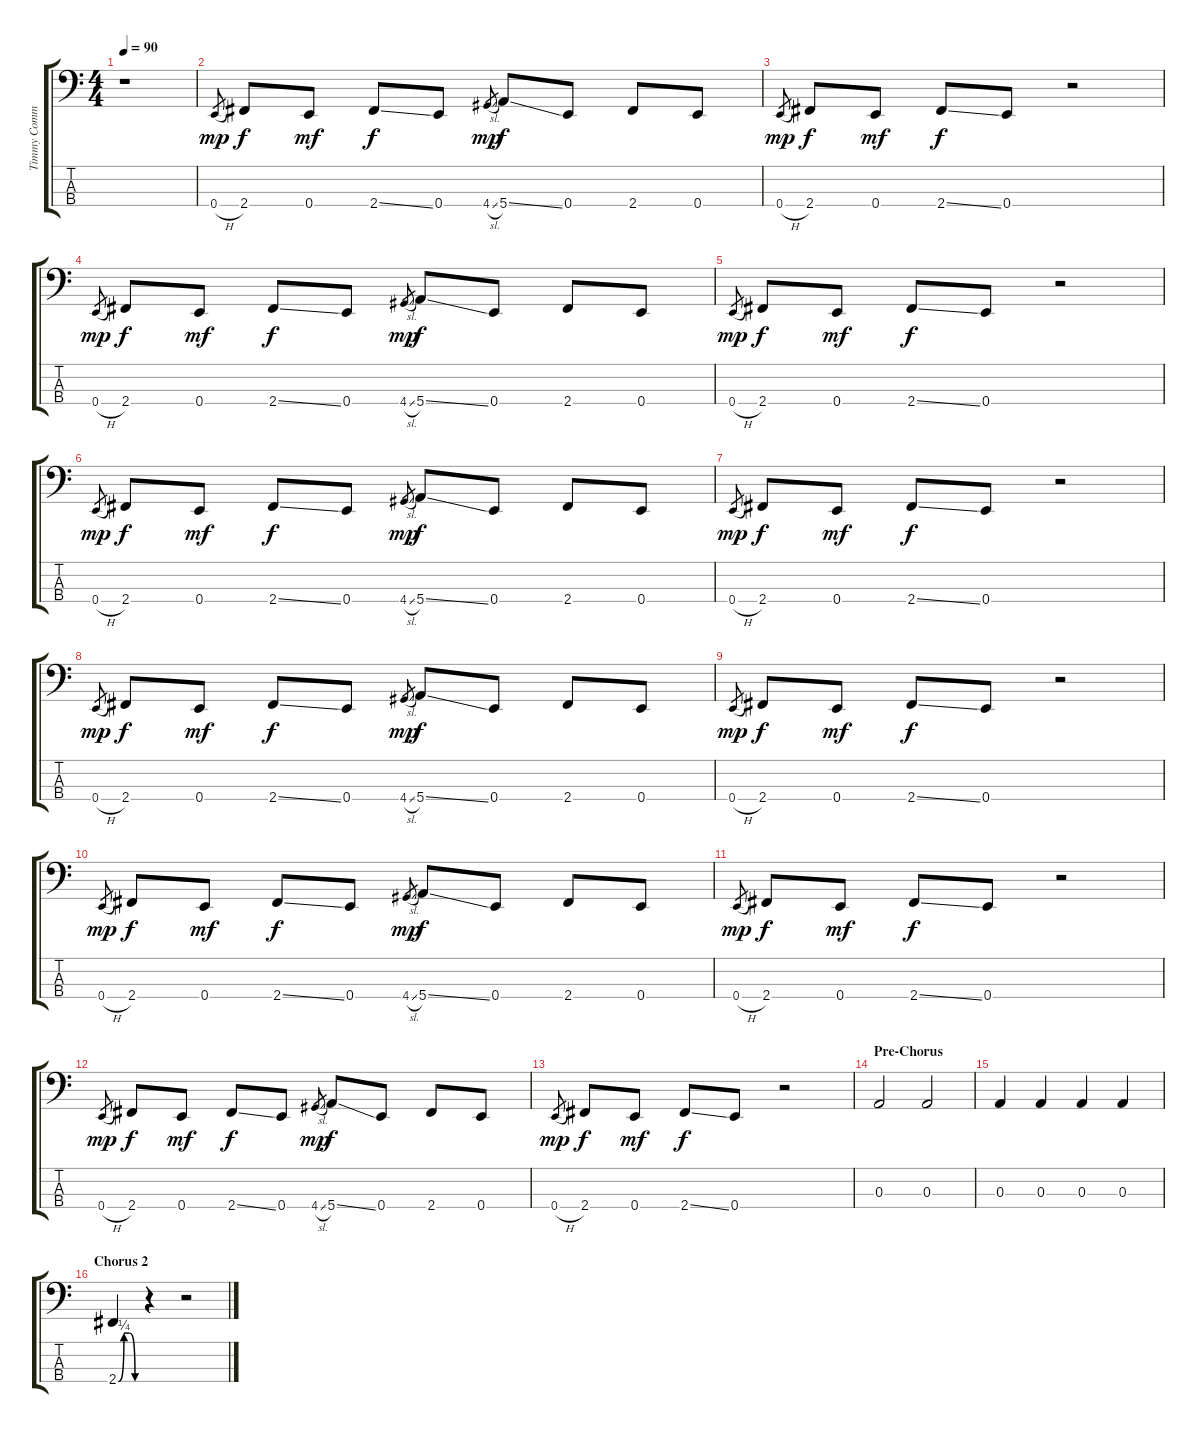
\track ("Timmy Commerford / Bass" "Timmy Comm") {instrument electricbassfinger}
\staff {score tabs}
\tuning (G2 D2 A1 E1) {hide}
\ts (4 4)
\tempo 90
\clef f4
\ks c
r.1{dy f} |
0.4{h}.8{gr dy mp} 2.4.8{dy f} 0.4.8{dy mf} 2.4{ss}.8{dy f} 0.4.8 4.4{sl}.8{gr dy mp} 5.4{ss}.8{dy f} 0.4.8 2.4.8 0.4.8 |
0.4{h}.8{gr dy mp} 2.4.8{dy f} 0.4.8{dy mf} 2.4{ss}.8{dy f} 0.4.8 r.2 |
0.4{h}.8{gr dy mp} 2.4.8{dy f} 0.4.8{dy mf} 2.4{ss}.8{dy f} 0.4.8 4.4{sl}.8{gr dy mp} 5.4{ss}.8{dy f} 0.4.8 2.4.8 0.4.8 |
0.4{h}.8{gr dy mp} 2.4.8{dy f} 0.4.8{dy mf} 2.4{ss}.8{dy f} 0.4.8 r.2 |
0.4{h}.8{gr dy mp} 2.4.8{dy f} 0.4.8{dy mf} 2.4{ss}.8{dy f} 0.4.8 4.4{sl}.8{gr dy mp} 5.4{ss}.8{dy f} 0.4.8 2.4.8 0.4.8 |
0.4{h}.8{gr dy mp} 2.4.8{dy f} 0.4.8{dy mf} 2.4{ss}.8{dy f} 0.4.8 r.2 |
0.4{h}.8{gr dy mp} 2.4.8{dy f} 0.4.8{dy mf} 2.4{ss}.8{dy f} 0.4.8 4.4{sl}.8{gr dy mp} 5.4{ss}.8{dy f} 0.4.8 2.4.8 0.4.8 |
0.4{h}.8{gr dy mp} 2.4.8{dy f} 0.4.8{dy mf} 2.4{ss}.8{dy f} 0.4.8 r.2 |
0.4{h}.8{gr dy mp} 2.4.8{dy f} 0.4.8{dy mf} 2.4{ss}.8{dy f} 0.4.8 4.4{sl}.8{gr dy mp} 5.4{ss}.8{dy f} 0.4.8 2.4.8 0.4.8 |
0.4{h}.8{gr dy mp} 2.4.8{dy f} 0.4.8{dy mf} 2.4{ss}.8{dy f} 0.4.8 r.2 |
0.4{h}.8{gr dy mp} 2.4.8{dy f} 0.4.8{dy mf} 2.4{ss}.8{dy f} 0.4.8 4.4{sl}.8{gr dy mp} 5.4{ss}.8{dy f} 0.4.8 2.4.8 0.4.8 |
0.4{h}.8{gr dy mp} 2.4.8{dy f} 0.4.8{dy mf} 2.4{ss}.8{dy f} 0.4.8 r.2 |
\section ("" "Pre-Chorus")
0.3.2 0.3.2 |
0.3.4 0.3.4 0.3.4 0.3.4 |
\section ("" "Chorus 2")
2.4{be (custom 0 0 15 1 30 1 45 0 60 0)}.4 r.4 r.2
